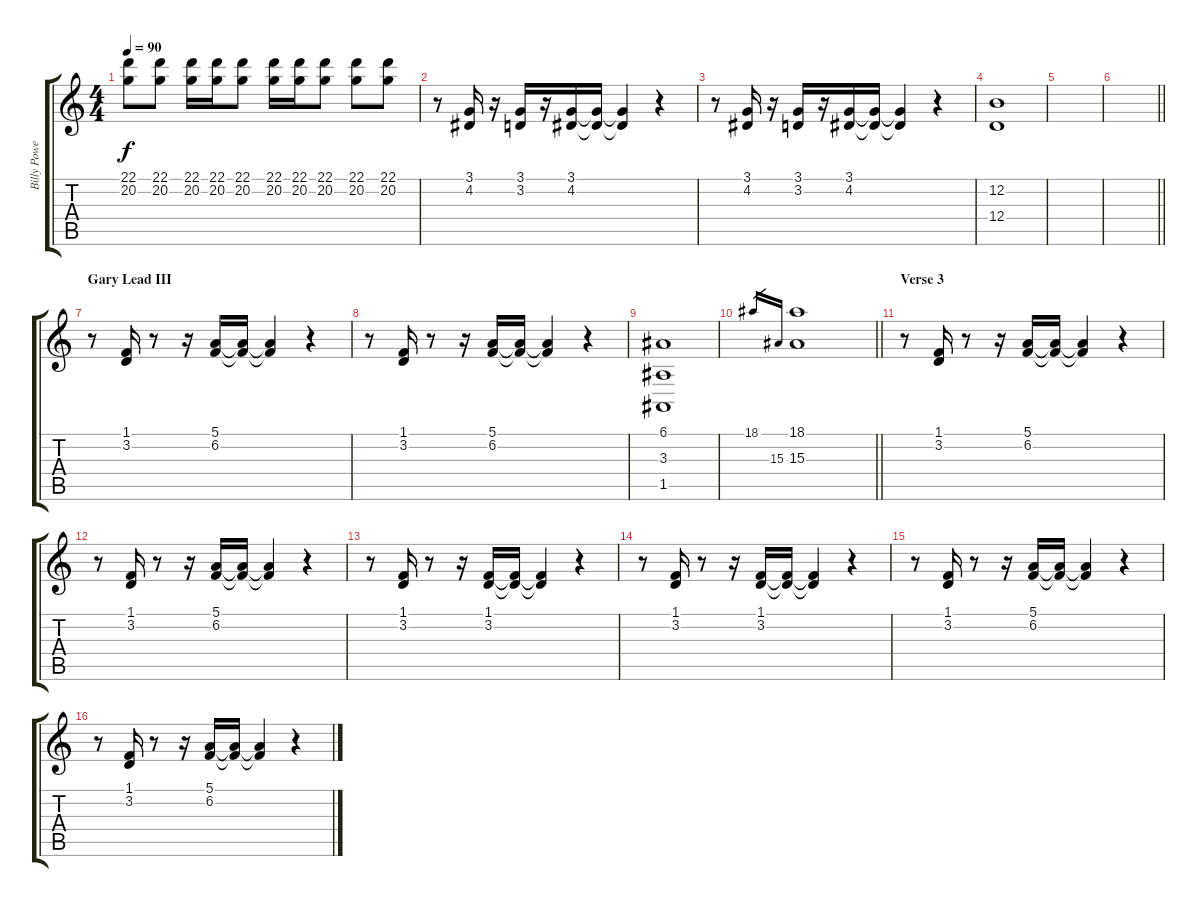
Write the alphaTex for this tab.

\track ("Billy Powell (Piano)" "Billy Powe") {instrument acousticgrandpiano}
\staff {score tabs}
\tuning (E4 B3 G3 D3 A2 E2) {hide}
\ts (4 4)
\tempo 90
\clef g2
\ks c
(22.1 20.2).8{dy f} (22.1 20.2).8 (22.1 20.2).16 (22.1 20.2).16 (22.1 20.2).8 (22.1 20.2).16 (22.1 20.2).16 (22.1 20.2).8 (22.1 20.2).8 (22.1 20.2).8 |
r.8 (3.1 4.2).16 r.16 (3.1 3.2).16 r.16 (3.1 4.2).16 (3.1{t} 4.2{t}).16 (3.1{t} 4.2{t}).4 r.4 |
r.8 (3.1 4.2).16 r.16 (3.1 3.2).16 r.16 (3.1 4.2).16 (3.1{t} 4.2{t}).16 (3.1{t} 4.2{t}).4 r.4 |
(12.2 12.4).1 |
|
\barLineRight lightlight
|
\section ("" "Gary Lead III")
r.8 (1.1 3.2).16 r.8 r.16 (5.1 6.2).16 (5.1{t} 6.2{t}).16 (5.1{t} 6.2{t}).4 r.4 |
r.8 (1.1 3.2).16 r.8 r.16 (5.1 6.2).16 (5.1{t} 6.2{t}).16 (5.1{t} 6.2{t}).4 r.4 |
(6.1 3.3 1.5).1 |
\barLineRight lightlight
18.1.16{gr} 15.3.16{gr} (18.1 15.3).1 |
\section ("" "Verse 3")
r.8 (1.1 3.2).16 r.8 r.16 (5.1 6.2).16 (5.1{t} 6.2{t}).16 (5.1{t} 6.2{t}).4 r.4 |
r.8 (1.1 3.2).16 r.8 r.16 (5.1 6.2).16 (5.1{t} 6.2{t}).16 (5.1{t} 6.2{t}).4 r.4 |
r.8 (1.1 3.2).16 r.8 r.16 (1.1 3.2).16 (1.1{t} 3.2{t}).16 (1.1{t} 3.2{t}).4 r.4 |
r.8 (1.1 3.2).16 r.8 r.16 (1.1 3.2).16 (1.1{t} 3.2{t}).16 (1.1{t} 3.2{t}).4 r.4 |
r.8 (1.1 3.2).16 r.8 r.16 (5.1 6.2).16 (5.1{t} 6.2{t}).16 (5.1{t} 6.2{t}).4 r.4 |
r.8 (1.1 3.2).16 r.8 r.16 (5.1 6.2).16 (5.1{t} 6.2{t}).16 (5.1{t} 6.2{t}).4 r.4
